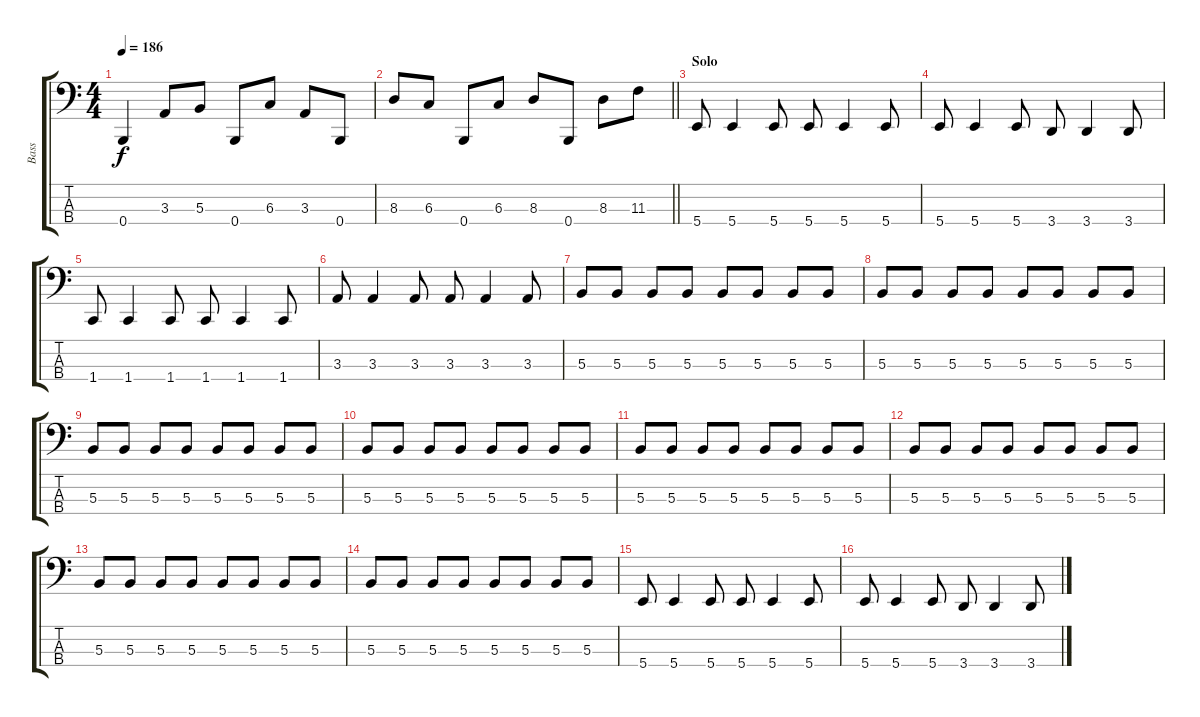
\track ("Bass" "Bass") {instrument electricbassfinger}
\staff {score tabs}
\tuning (E2 B1 Gb1 B0) {hide}
\ts (4 4)
\tempo 186
\clef f4
\ks c
0.4.4{dy f} 3.3.8 5.3.8 0.4.8 6.3.8 3.3.8 0.4.8 |
\barLineRight lightlight
8.3.8 6.3.8 0.4.8 6.3.8 8.3.8 0.4.8 8.3.8 11.3.8 |
\section ("" "Solo")
5.4.8 5.4.4 5.4.8 5.4.8 5.4.4 5.4.8 |
5.4.8 5.4.4 5.4.8 3.4.8 3.4.4 3.4.8 |
1.4.8 1.4.4 1.4.8 1.4.8 1.4.4 1.4.8 |
3.3.8 3.3.4 3.3.8 3.3.8 3.3.4 3.3.8 |
5.3.8 5.3.8 5.3.8 5.3.8 5.3.8 5.3.8 5.3.8 5.3.8 |
5.3.8 5.3.8 5.3.8 5.3.8 5.3.8 5.3.8 5.3.8 5.3.8 |
5.3.8 5.3.8 5.3.8 5.3.8 5.3.8 5.3.8 5.3.8 5.3.8 |
5.3.8 5.3.8 5.3.8 5.3.8 5.3.8 5.3.8 5.3.8 5.3.8 |
5.3.8 5.3.8 5.3.8 5.3.8 5.3.8 5.3.8 5.3.8 5.3.8 |
5.3.8 5.3.8 5.3.8 5.3.8 5.3.8 5.3.8 5.3.8 5.3.8 |
5.3.8 5.3.8 5.3.8 5.3.8 5.3.8 5.3.8 5.3.8 5.3.8 |
5.3.8 5.3.8 5.3.8 5.3.8 5.3.8 5.3.8 5.3.8 5.3.8 |
5.4.8 5.4.4 5.4.8 5.4.8 5.4.4 5.4.8 |
5.4.8 5.4.4 5.4.8 3.4.8 3.4.4 3.4.8
